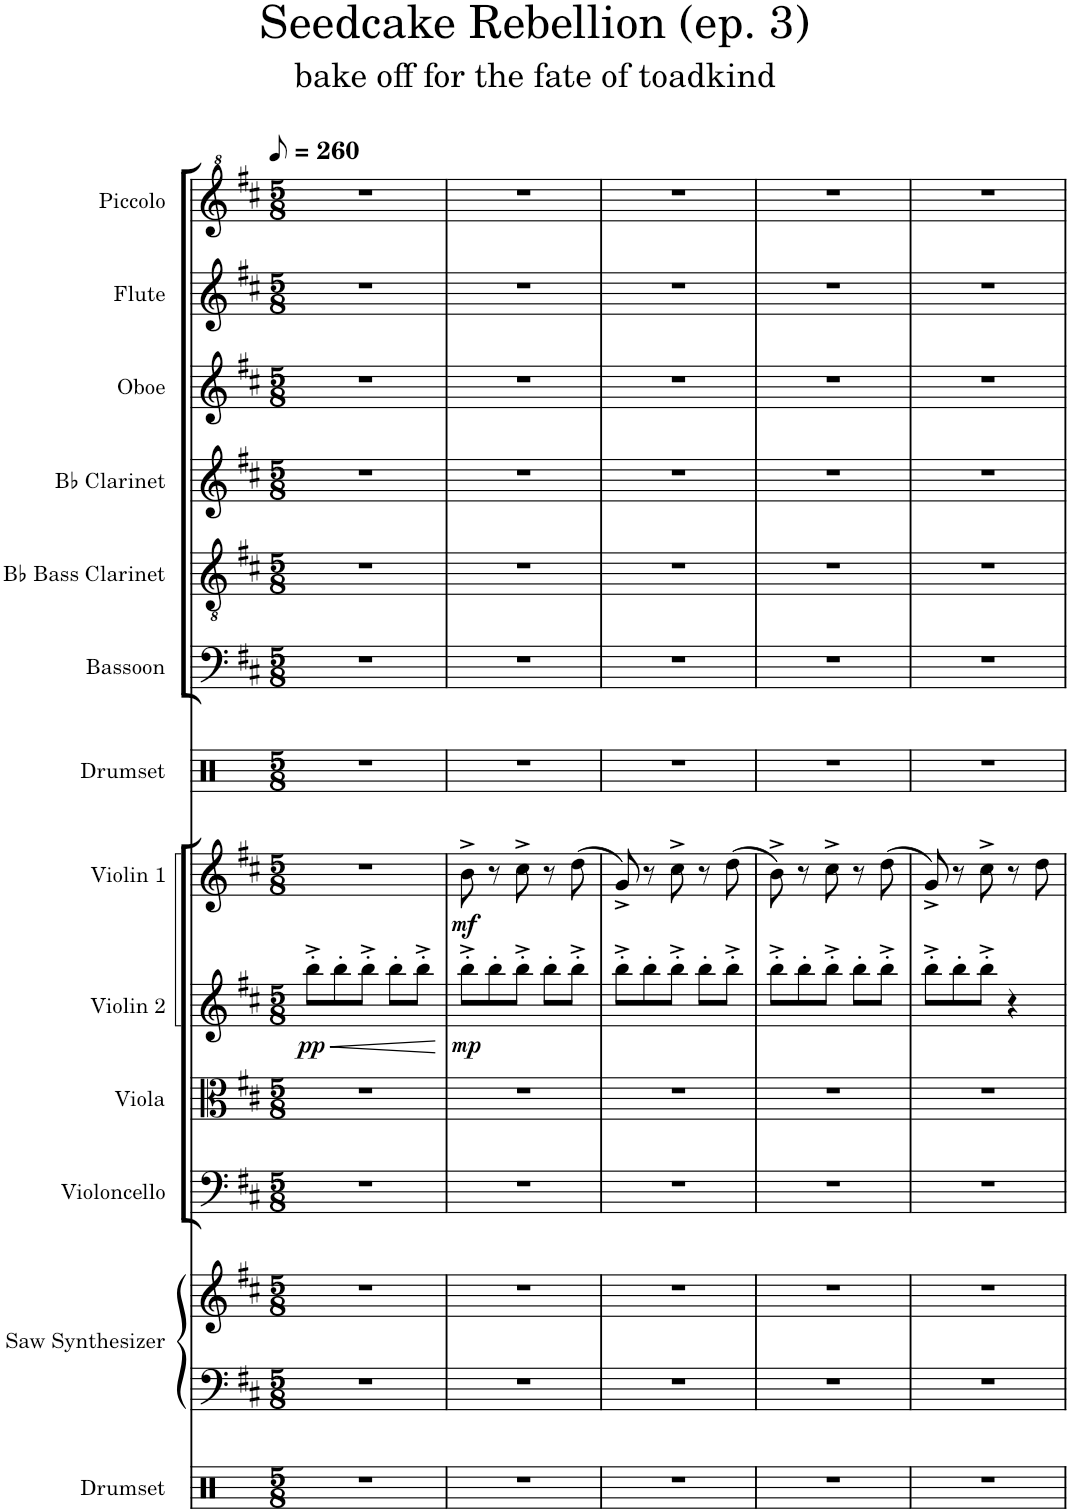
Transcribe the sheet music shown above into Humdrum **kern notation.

**kern	**kern	**kern	**kern	**kern	**kern	**dynam	**kern	**dynam	**kern	**kern	**kern	**kern	**kern	**kern	**kern
*part13	*part12	*part12	*part11	*part10	*part9	*part9	*part8	*part8	*part7	*part6	*part5	*part4	*part3	*part2	*part1
*staff14	*staff13	*staff12	*staff11	*staff10	*staff9	*staff9	*staff8	*staff8	*staff7	*staff6	*staff5	*staff4	*staff3	*staff2	*staff1
*I"Drumset	*I"Saw Synthesizer	*	*I"Violoncello	*I"Viola	*I"Violin 2	*	*I"Violin 1	*	*I"Drumset	*I"Bassoon	*I"Bb Bass Clarinet	*I"Bb Clarinet	*I"Oboe	*I"Flute	*I"Piccolo
*I'D. Set	*I'Synth.	*	*I'Vc.	*I'Vla.	*I'Vln. 2	*	*I'Vln. 1	*	*I'D. Set	*I'Bsn.	*I'Bb B. Cl.	*I'Bb Cl.	*I'Ob.	*I'Fl.	*I'Picc.
*clefX	*clefF4	*clefG2	*clefF4	*clefC3	*clefG2	*	*clefG2	*	*clefX	*clefF4	*clefGv2	*clefG2	*clefG2	*clefG2	*clefG^2
*	*	*	*	*	*	*	*	*	*	*	*ITrd8c14	*ITrd1c2	*	*	*ITrd-7c-12
*k[]	*k[f#c#]	*k[f#c#]	*k[f#c#]	*k[f#c#]	*k[f#c#]	*	*k[f#c#]	*	*k[]	*k[f#c#]	*k[f#c#]	*k[f#c#]	*k[f#c#]	*k[f#c#]	*k[f#c#]
*M5/8	*M5/8	*M5/8	*M5/8	*M5/8	*M5/8	*	*M5/8	*	*M5/8	*M5/8	*M5/8	*M5/8	*M5/8	*M5/8	*M5/8
*MM130	*MM130	*MM130	*MM130	*MM130	*MM130	*	*MM130	*	*MM130	*MM130	*MM130	*MM130	*MM130	*MM130	*MM130
=1	=1	=1	=1	=1	=1	=1	=1	=1	=1	=1	=1	=1	=1	=1	=1
!	!	!	!	!	!	!LO:HP:b	!	!	!	!	!	!	!	!	!
!	!	!	!	!	!	!LO:DY:n=1:b	!	!	!	!	!	!	!	!	!
8%5r	8%5r	8%5r	8%5r	8%5r	8bb'^\L	< pp	8%5r	.	8%5r	8%5r	8%5r	8%5r	8%5r	8%5r	8%5r
.	.	.	.	.	8bb'\	.	.	.	.	.	.	.	.	.	.
.	.	.	.	.	8bb'^\J	.	.	.	.	.	.	.	.	.	.
.	.	.	.	.	8bb'\L	.	.	.	.	.	.	.	.	.	.
.	.	.	.	.	8bb'^\J	.	.	.	.	.	.	.	.	.	.
.	.	.	.	.	.	[	.	.	.	.	.	.	.	.	.
=2	=2	=2	=2	=2	=2	=2	=2	=2	=2	=2	=2	=2	=2	=2	=2
!	!	!	!	!	!	!LO:DY:b	!	!LO:DY:b	!	!	!	!	!	!	!
8%5r	8%5r	8%5r	8%5r	8%5r	8bb'^\L	mp	8b^\	mf	8%5r	8%5r	8%5r	8%5r	8%5r	8%5r	8%5r
.	.	.	.	.	8bb'\	.	8r	.	.	.	.	.	.	.	.
.	.	.	.	.	8bb'^\J	.	8cc#^\	.	.	.	.	.	.	.	.
.	.	.	.	.	8bb'\L	.	8r	.	.	.	.	.	.	.	.
.	.	.	.	.	8bb'^\J	.	(8dd\	.	.	.	.	.	.	.	.
=3	=3	=3	=3	=3	=3	=3	=3	=3	=3	=3	=3	=3	=3	=3	=3
8%5r	8%5r	8%5r	8%5r	8%5r	8bb'^\L	.	8g^/)	.	8%5r	8%5r	8%5r	8%5r	8%5r	8%5r	8%5r
.	.	.	.	.	8bb'\	.	8r	.	.	.	.	.	.	.	.
.	.	.	.	.	8bb'^\J	.	8cc#^\	.	.	.	.	.	.	.	.
.	.	.	.	.	8bb'\L	.	8r	.	.	.	.	.	.	.	.
.	.	.	.	.	8bb'^\J	.	(8dd\	.	.	.	.	.	.	.	.
=4	=4	=4	=4	=4	=4	=4	=4	=4	=4	=4	=4	=4	=4	=4	=4
8%5r	8%5r	8%5r	8%5r	8%5r	8bb'^\L	.	8b^\)	.	8%5r	8%5r	8%5r	8%5r	8%5r	8%5r	8%5r
.	.	.	.	.	8bb'\	.	8r	.	.	.	.	.	.	.	.
.	.	.	.	.	8bb'^\J	.	8cc#^\	.	.	.	.	.	.	.	.
.	.	.	.	.	8bb'\L	.	8r	.	.	.	.	.	.	.	.
.	.	.	.	.	8bb'^\J	.	(8dd\	.	.	.	.	.	.	.	.
=5	=5	=5	=5	=5	=5	=5	=5	=5	=5	=5	=5	=5	=5	=5	=5
8%5r	8%5r	8%5r	8%5r	8%5r	8bb'^\L	.	8g^/)	.	8%5r	8%5r	8%5r	8%5r	8%5r	8%5r	8%5r
.	.	.	.	.	8bb'\	.	8r	.	.	.	.	.	.	.	.
.	.	.	.	.	8bb'^\J	.	8cc#^\	.	.	.	.	.	.	.	.
.	.	.	.	.	4r	.	8r	.	.	.	.	.	.	.	.
.	.	.	.	.	.	.	8dd\	.	.	.	.	.	.	.	.
=	=	=	=	=	=	=	=	=	=	=	=	=	=	=	=
*-	*-	*-	*-	*-	*-	*-	*-	*-	*-	*-	*-	*-	*-	*-	*-
